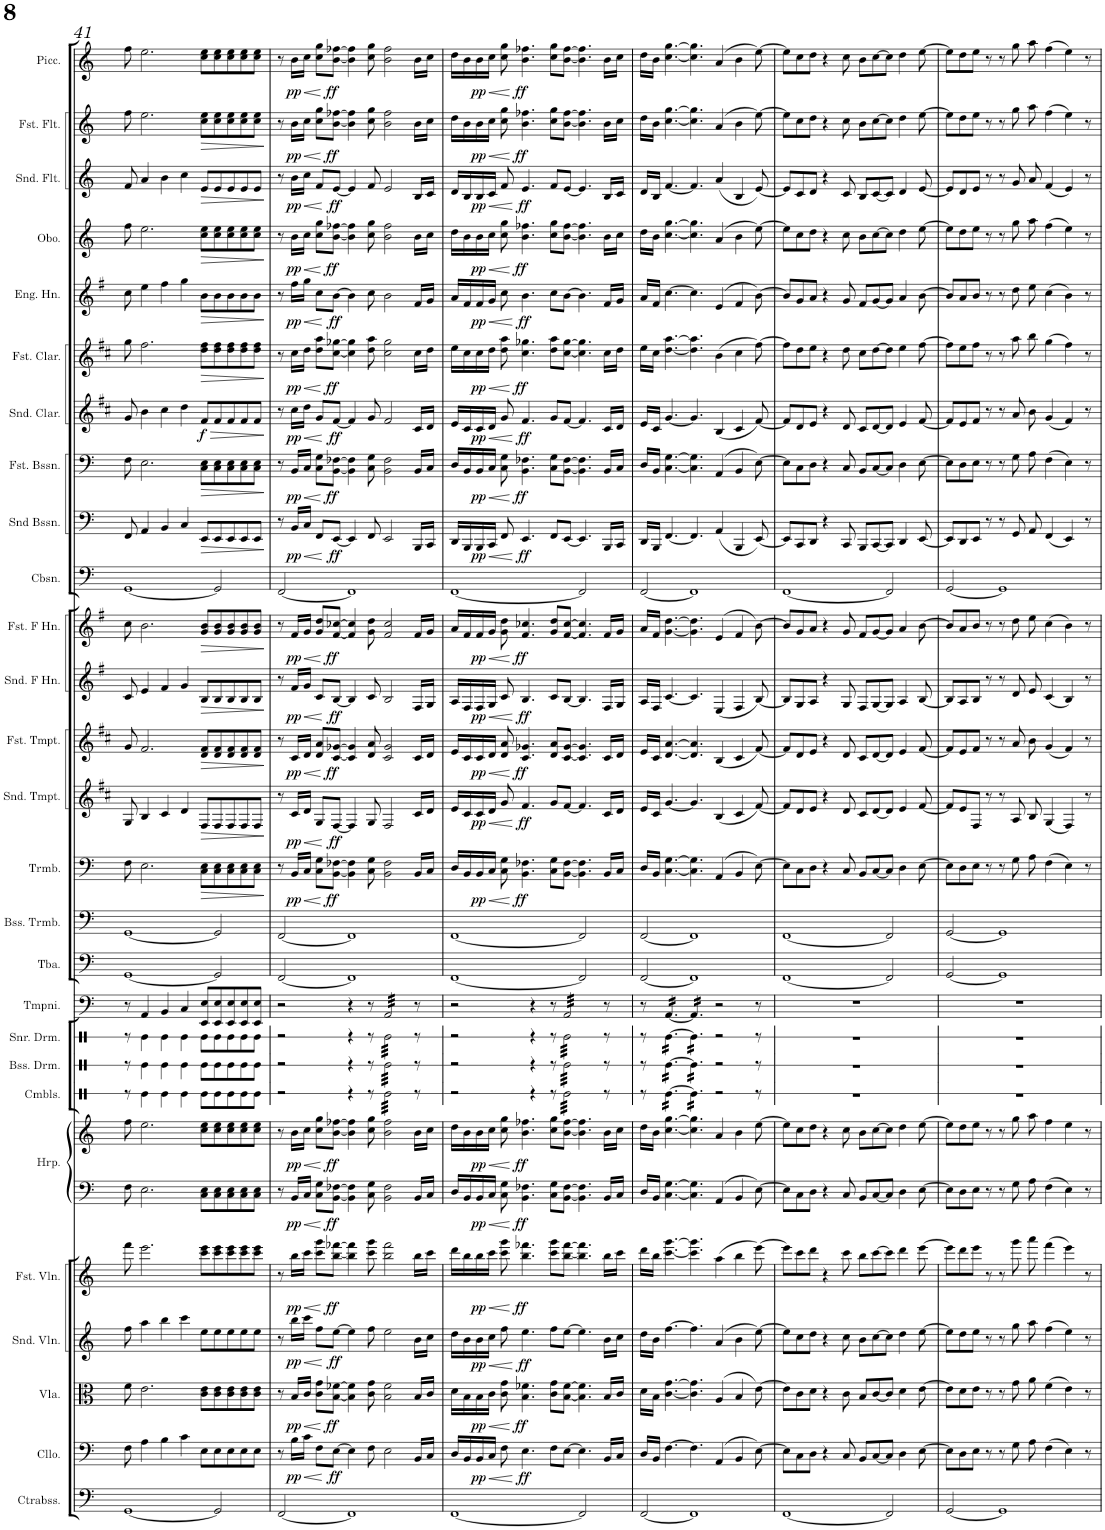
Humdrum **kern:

**kern	**kern	**dynam	**kern	**dynam	**kern	**dynam	**kern	**dynam	**kern	**kern	**dynam	**kern	**kern	**kern	**kern	**kern	**kern	**kern	**dynam	**kern	**dynam	**kern	**dynam	**kern	**dynam	**kern	**dynam	**kern	**kern	**dynam	**kern	**dynam	**kern	**dynam	**kern	**dynam	**kern	**dynam	**kern	**dynam	**kern	**dynam	**kern	**dynam	**kern	**dynam
*part27	*part26	*part26	*part25	*part25	*part24	*part24	*part23	*part23	*part22	*part22	*part22	*part21	*part20	*part19	*part18	*part17	*part16	*part15	*part15	*part14	*part14	*part13	*part13	*part12	*part12	*part11	*part11	*part10	*part9	*part9	*part8	*part8	*part7	*part7	*part6	*part6	*part5	*part5	*part4	*part4	*part3	*part3	*part2	*part2	*part1	*part1
*staff28	*staff27	*staff27	*staff26	*staff26	*staff25	*staff25	*staff24	*staff24	*staff23	*staff22	*staff22/23	*staff21	*staff20	*staff19	*staff18	*staff17	*staff16	*staff15	*staff15	*staff14	*staff14	*staff13	*staff13	*staff12	*staff12	*staff11	*staff11	*staff10	*staff9	*staff9	*staff8	*staff8	*staff7	*staff7	*staff6	*staff6	*staff5	*staff5	*staff4	*staff4	*staff3	*staff3	*staff2	*staff2	*staff1	*staff1
*I"Contrabasses(s) (C)	*I"Cello(s) (C)	*	*I"Violas(s) (C)	*	*I"Second Violin(s) (C)	*	*I"First Violin(s) (C)	*	*I"Harp(s)	*	*	*I"Crash Cymbals/Suspended Cymbol	*I"Bass Drum	*I"Snare Drum	*I"Timpani	*I"Tuba(s) (C)	*I"Bass Trombone(s) (C)	*I"Trombone(s) (C)	*	*I"Second Trumpet(s) (Bb)	*	*I"First Trumpet(s) (Bb)	*	*I"Second French Horn(s) (F)	*	*I"First French Horn(s) (F)	*	*I"Contrabassoon(s) (C)	*I"Second Bassoon(s) (C)	*	*I"First Bassoon(s) (C)	*	*I"Second Clarinet(s) (Bb)	*	*I"First Clarinet(s) (Bb)	*	*I"English Horn(s) (C)	*	*I"Oboe(s) (C)	*	*I"Second Flute(s) (C)	*	*I"First Flute(s) (C)	*	*I"Piccolo(s) (C)	*
*I'Ctrabss.	*I'Cllo.	*	*I'Vla.	*	*I'Snd. Vln.	*	*I'Fst. Vln.	*	*I'Hrp.	*	*	*I'Cmbls.	*I'Bss. Drm.	*I'Snr. Drm.	*I'Tmpni.	*I'Tba.	*I'Bss. Trmb.	*I'Trmb.	*	*I'Snd. Tmpt.	*	*I'Fst. Tmpt.	*	*I'Snd. F Hn.	*	*I'Fst. F Hn.	*	*I'Cbsn.	*I'Snd Bssn.	*	*I'Fst. Bssn.	*	*I'Snd. Clar.	*	*I'Fst. Clar.	*	*I'Eng. Hn.	*	*I'Obo.	*	*I'Snd. Flt.	*	*I'Fst. Flt.	*	*I'Picc.	*
!!LO:PB:g=z
*clefF4	*clefF4	*	*clefC3	*	*clefG2	*	*clefG2	*	*clefF4	*clefG2	*	*clefX	*clefX	*clefX	*clefF4	*clefF4	*clefF4	*clefF4	*	*clefG2	*	*clefG2	*	*clefG2	*	*clefG2	*	*clefF4	*clefF4	*	*clefF4	*	*clefG2	*	*clefG2	*	*clefG2	*	*clefG2	*	*clefG2	*	*clefG2	*	*clefG2	*
*Trd7c12	*	*	*	*	*	*	*	*	*	*	*	*	*	*	*	*	*	*	*	*Trd1c2	*	*Trd1c2	*	*Trd4c7	*	*Trd4c7	*	*Trd7c12	*	*	*	*	*Trd1c2	*	*Trd1c2	*	*Trd4c7	*	*	*	*	*	*	*	*Trd-7c-12	*
*k[]	*k[]	*	*k[]	*	*k[]	*	*k[]	*	*k[]	*k[]	*	*k[]	*k[]	*k[]	*k[]	*k[]	*k[]	*k[]	*	*k[f#c#]	*	*k[f#c#]	*	*k[f#]	*	*k[f#]	*	*k[]	*k[]	*	*k[]	*	*k[f#c#]	*	*k[f#c#]	*	*k[f#]	*	*k[]	*	*k[]	*	*k[]	*	*k[]	*
*M6/4	*M6/4	*	*M6/4	*	*M6/4	*	*M6/4	*	*M6/4	*M6/4	*	*M6/4	*M6/4	*M6/4	*M6/4	*M6/4	*M6/4	*M6/4	*	*M6/4	*	*M6/4	*	*M6/4	*	*M6/4	*	*M6/4	*M6/4	*	*M6/4	*	*M6/4	*	*M6/4	*	*M6/4	*	*M6/4	*	*M6/4	*	*M6/4	*	*M6/4	*
=41	=41	=41	=41	=41	=41	=41	=41	=41	=41	=41	=41	=41	=41	=41	=41	=41	=41	=41	=41	=41	=41	=41	=41	=41	=41	=41	=41	=41	=41	=41	=41	=41	=41	=41	=41	=41	=41	=41	=41	=41	=41	=41	=41	=41	=41	=41
[1GG	8F\	.	8f\	.	8ff\	.	8fff\	.	8F\	8ff\	.	8r	8r	8r	8r	[1GG	[1GG	8F\	.	8G/	.	8g/	.	8c/	.	8cc\	.	[1GG	8FF/	.	8F\	.	8g/	.	8gg\	.	8cc\	.	8ff\	.	8f/	.	8ff\	.	8ff\	.
.	4A\	.	2.e\	.	4aa\	.	2.eee\	.	2.E\	2.ee\	.	4Re\	4Re\	4Re\	4AA/	.	.	2.E\	.	4B/	.	2.f#/	.	4e/	.	2.b\	.	.	4AA/	.	2.E\	.	4b\	.	2.ff#\	.	4ee\	.	2.ee\	.	4a/	.	2.ee\	.	2.ee\	.
.	4B\	.	.	.	4bb\	.	.	.	.	.	.	4Re\	4Re\	4Re\	4BB/	.	.	.	.	4c#/	.	.	.	4f#/	.	.	.	.	4BB/	.	.	.	4cc#\	.	.	.	4ff#\	.	.	.	4b\	.	.	.	.	.
.	4c\	.	.	.	4ccc\	.	.	.	.	.	.	4Re\	4Re\	4Re\	4C/	.	.	.	.	4d/	.	.	.	4g/	.	.	.	.	4C/	.	.	.	4dd\	.	.	.	4gg\	.	.	.	4cc\	.	.	.	.	.
!	!	!	!	!	!	!	!	!	!	!	!	!	!	!	!	!	!	!	!LO:HP:b	!	!LO:HP:b	!	!LO:HP:b	!	!LO:HP:b	!	!LO:HP:b	!	!	!LO:HP:b	!	!LO:HP:b	!	!LO:HP:b	!	!LO:HP:b	!	!LO:HP:b	!	!LO:HP:b	!	!LO:HP:b	!	!LO:HP:b	!	!
!	!	!	!	!	!	!	!	!	!	!	!	!	!	!	!	!	!	!	!	!	!	!	!	!	!	!	!	!	!	!	!	!	!	!LO:DY:n=1:b	!	!	!	!	!	!	!	!	!	!	!	!
.	8E\L	.	8c\ 8e\L	.	8ee\L	.	8ccc\ 8eee\L	.	8C\ 8E\L	8cc\ 8ee\L	.	8Re\L	8Re\L	8Re\L	8EE/ 8E/L	.	.	8C\ 8E\L	>	8F#/L	>	8d/ 8f#/L	>	8B/L	>	8g/ 8b/L	>	.	8EE/L	>	8C\ 8E\L	>	8f#/L	> f	8dd\ 8ff#\L	>	8b\L	>	8cc\ 8ee\L	>	8e/L	>	8cc\ 8ee\L	>	8cc\ 8ee\L	.
2GG/]	8E\	.	8c\ 8e\	.	8ee\	.	8ccc\ 8eee\	.	8C\ 8E\	8cc\ 8ee\	.	8Re\	8Re\	8Re\	8EE/ 8E/	2GG/]	2GG/]	8C\ 8E\	.	8F#/	.	8d/ 8f#/	.	8B/	.	8g/ 8b/	.	2GG/]	8EE/	.	8C\ 8E\	.	8f#/	.	8dd\ 8ff#\	.	8b\	.	8cc\ 8ee\	.	8e/	.	8cc\ 8ee\	.	8cc\ 8ee\	.
.	8E\	.	8c\ 8e\	.	8ee\	.	8ccc\ 8eee\	.	8C\ 8E\	8cc\ 8ee\	.	8Re\	8Re\	8Re\	8EE/ 8E/	.	.	8C\ 8E\	.	8F#/	.	8d/ 8f#/	.	8B/	.	8g/ 8b/	.	.	8EE/	.	8C\ 8E\	.	8f#/	.	8dd\ 8ff#\	.	8b\	.	8cc\ 8ee\	.	8e/	.	8cc\ 8ee\	.	8cc\ 8ee\	.
.	8E\	.	8c\ 8e\	.	8ee\	.	8ccc\ 8eee\	.	8C\ 8E\	8cc\ 8ee\	.	8Re\	8Re\	8Re\	8EE/ 8E/	.	.	8C\ 8E\	.	8F#/	.	8d/ 8f#/	.	8B/	.	8g/ 8b/	.	.	8EE/	.	8C\ 8E\	.	8f#/	.	8dd\ 8ff#\	.	8b\	.	8cc\ 8ee\	.	8e/	.	8cc\ 8ee\	.	8cc\ 8ee\	.
.	8E\J	.	8c\ 8e\J	.	8ee\J	.	8ccc\ 8eee\J	.	8C\ 8E\J	8cc\ 8ee\J	.	8Re\J	8Re\J	8Re\J	8EE/ 8E/J	.	.	8C\ 8E\J	.	8F#/J	.	8d/ 8f#/J	.	8B/J	.	8g/ 8b/J	.	.	8EE/J	.	8C\ 8E\J	.	8f#/J	.	8dd\ 8ff#\J	.	8b\J	.	8cc\ 8ee\J	.	8e/J	.	8cc\ 8ee\J	.	8cc\ 8ee\J	.
.	.	.	.	.	.	.	.	.	.	.	.	.	.	.	.	.	.	.	]	.	]	.	]	.	]	.	]	.	.	]	.	]	.	]	.	]	.	]	.	]	.	]	.	]	.	.
=42	=42	=42	=42	=42	=42	=42	=42	=42	=42	=42	=42	=42	=42	=42	=42	=42	=42	=42	=42	=42	=42	=42	=42	=42	=42	=42	=42	=42	=42	=42	=42	=42	=42	=42	=42	=42	=42	=42	=42	=42	=42	=42	=42	=42	=42	=42
[2FF/	8r	.	8r	.	8r	.	8r	.	8r	8r	.	2r	2r	2r	2r	[2FF/	[2FF/	8r	.	8r	.	8r	.	8r	.	8r	.	[2FF/	8r	.	8r	.	8r	.	8r	.	8r	.	8r	.	8r	.	8r	.	8r	.
!	!	!LO:HP:b	!	!LO:HP:b	!	!LO:HP:b	!	!LO:HP:b	!	!	!LO:HP:b	!	!	!	!	!	!	!	!LO:HP:b	!	!LO:HP:b	!	!LO:HP:b	!	!LO:HP:b	!	!LO:HP:b	!	!	!LO:HP:b	!	!LO:HP:b	!	!LO:HP:b	!	!LO:HP:b	!	!LO:HP:b	!	!LO:HP:b	!	!LO:HP:b	!	!LO:HP:b	!	!LO:HP:b
!	!	!LO:DY:n=1:b	!	!LO:DY:n=1:b	!	!LO:DY:n=1:b	!	!LO:DY:n=1:b	!	!	!LO:DY:n=1:b=2	!	!	!	!	!	!	!	!	!	!	!	!	!	!	!	!	!	!	!	!	!	!	!	!	!	!	!	!	!	!	!	!	!	!	!
!	!	!	!	!	!	!	!	!	!	!	!LO:DY:n=2:b	!	!	!	!	!	!	!	!LO:DY:n=1:b	!	!LO:DY:n=1:b	!	!LO:DY:n=1:b	!	!LO:DY:n=1:b	!	!LO:DY:n=1:b	!	!	!LO:DY:n=1:b	!	!LO:DY:n=1:b	!	!LO:DY:n=1:b	!	!LO:DY:n=1:b	!	!LO:DY:n=1:b	!	!LO:DY:n=1:b	!	!LO:DY:n=1:b	!	!LO:DY:n=1:b	!	!LO:DY:n=1:b
.	16B\LL	< pp	16B/LL	< pp	16bb\LL	< pp	16bb\LL	< pp	16BB/LL	16b\LL	< pp pp	.	.	.	.	.	.	16BB/LL	< pp	16c#/LL	< pp	16c#/LL	< pp	16f#/LL	< pp	16f#/LL	< pp	.	16BB/LL	< pp	16BB/LL	< pp	16cc#\LL	< pp	16cc#\LL	< pp	16ff#\LL	< pp	16b\LL	< pp	16b\LL	< pp	16b\LL	< pp	16b\LL	< pp
.	16c\JJ	.	16c/JJ	.	16ccc\JJ	.	16ccc\JJ	.	16C/JJ	16cc\JJ	.	.	.	.	.	.	.	16C/JJ	.	16d/JJ	.	16d/JJ	.	16g/JJ	.	16g/JJ	.	.	16C/JJ	.	16C/JJ	.	16dd\JJ	.	16dd\JJ	.	16gg\JJ	.	16cc\JJ	.	16cc\JJ	.	16cc\JJ	.	16cc\JJ	.
.	8F\L	.	8c\ 8g\L	.	8ff\L	.	8ccc\ 8ggg\L	.	8C\ 8G\L	8cc\ 8gg\L	.	.	.	.	.	.	.	8C\ 8G\L	.	8G/L	.	8d/ 8a/L	.	8c/L	.	8g/ 8dd/L	.	.	8FF/L	.	8C\ 8G\L	.	8g/L	.	8dd\ 8aa\L	.	8cc\L	.	8cc\ 8gg\L	.	8f/L	.	8cc\ 8gg\L	.	8cc\ 8gg\L	.
!	!	!LO:DY:n=2:b	!	!LO:DY:n=2:b	!	!LO:DY:n=2:b	!	!LO:DY:n=2:b	!	!	!LO:DY:n=3:b=2	!	!	!	!	!	!	!	!	!	!	!	!	!	!	!	!	!	!	!	!	!	!	!	!	!	!	!	!	!	!	!	!	!	!	!
!	!	!	!	!	!	!	!	!	!	!	!LO:DY:n=4:b	!	!	!	!	!	!	!	!LO:DY:n=2:b	!	!LO:DY:n=2:b	!	!LO:DY:n=2:b	!	!LO:DY:n=2:b	!	!LO:DY:n=2:b	!	!	!LO:DY:n=2:b	!	!LO:DY:n=2:b	!	!LO:DY:n=2:b	!	!LO:DY:n=2:b	!	!LO:DY:n=2:b	!	!LO:DY:n=2:b	!	!LO:DY:n=2:b	!	!LO:DY:n=2:b	!	!LO:DY:n=2:b
.	[8E\J	[ ff	[8B\ [8f-X\J	[ ff	[8ee\J	[ ff	[8bb\ [8fff-X\J	[ ff	[8BB\ [8F-X\J	[8b\ [8ff-X\J	[ ff ff	.	.	.	.	.	.	[8BB\ [8F-X\J	[ ff	[8F#/J	[ ff	[8c#/ [8g-X/J	[ ff	[8B/J	[ ff	[8f#/ [8cc-X/J	[ ff	.	[8EE/J	[ ff	[8BB\ [8F-X\J	[ ff	[8f#/J	[ ff	[8cc#\ [8gg-X\J	[ ff	[8b\J	[ ff	[8b\ [8ff-X\J	[ ff	[8e/J	[ ff	[8b\ [8ff-X\J	[ ff	[8b\ [8ff-X\J	[ ff
1FF]	4E\]	.	4B\] 4f-\]	.	4ee\]	.	4bb\] 4fff-\]	.	4BB\] 4F-\]	4b\] 4ff-\]	.	4r	4r	4r	4r	1FF]	1FF]	4BB\] 4F-\]	.	4F#/]	.	4c#/] 4g-/]	.	4B/]	.	4f#/] 4cc-/]	.	1FF]	4EE/]	.	4BB\] 4F-\]	.	4f#/]	.	4cc#\] 4gg-\]	.	4b\]	.	4b\] 4ff-\]	.	4e/]	.	4b\] 4ff-\]	.	4b\] 4ff-\]	.
.	8F\	.	8c\ 8g\	.	8ff\	.	8ccc\ 8ggg\	.	8C\ 8G\	8cc\ 8gg\	.	8r	8r	8r	8r	.	.	8C\ 8G\	.	8G/	.	8d/ 8a/	.	8c/	.	8g\ 8dd\	.	.	8FF/	.	8C\ 8G\	.	8g/	.	8dd\ 8aa\	.	8cc\	.	8cc\ 8gg\	.	8f/	.	8cc\ 8gg\	.	8cc\ 8gg\	.
*	*	*	*	*	*	*	*	*	*	*	*	*tremolo	*	*	*	*	*	*	*	*	*	*	*	*	*	*	*	*	*	*	*	*	*	*	*	*	*	*	*	*	*	*	*	*	*	*
*	*	*	*	*	*	*	*	*	*	*	*	*	*tremolo	*	*	*	*	*	*	*	*	*	*	*	*	*	*	*	*	*	*	*	*	*	*	*	*	*	*	*	*	*	*	*	*	*
*	*	*	*	*	*	*	*	*	*	*	*	*	*	*tremolo	*	*	*	*	*	*	*	*	*	*	*	*	*	*	*	*	*	*	*	*	*	*	*	*	*	*	*	*	*	*	*	*
*	*	*	*	*	*	*	*	*	*	*	*	*	*	*	*tremolo	*	*	*	*	*	*	*	*	*	*	*	*	*	*	*	*	*	*	*	*	*	*	*	*	*	*	*	*	*	*	*
.	2E\	.	2B\ 2f-\	.	2ee\	.	2bb\ 2fff-\	.	2BB\ 2F-\	2b\ 2ff-\	.	32Re\LLL	32Re\LLL	32Re\LLL	32AA/LLL	.	.	2BB\ 2F-\	.	2F#/	.	2c#/ 2g-/	.	2B/	.	2f#/ 2cc-/	.	.	2EE/	.	2BB\ 2F-\	.	2f#/	.	2cc#\ 2gg-\	.	2b\	.	2b\ 2ff-\	.	2e/	.	2b\ 2ff-\	.	2b\ 2ff-\	.
.	.	.	.	.	.	.	.	.	.	.	.	32Re\	32Re\	32Re\	32AA/	.	.	.	.	.	.	.	.	.	.	.	.	.	.	.	.	.	.	.	.	.	.	.	.	.	.	.	.	.	.	.
.	.	.	.	.	.	.	.	.	.	.	.	32Re\	32Re\	32Re\	32AA/	.	.	.	.	.	.	.	.	.	.	.	.	.	.	.	.	.	.	.	.	.	.	.	.	.	.	.	.	.	.	.
.	.	.	.	.	.	.	.	.	.	.	.	32Re\	32Re\	32Re\	32AA/	.	.	.	.	.	.	.	.	.	.	.	.	.	.	.	.	.	.	.	.	.	.	.	.	.	.	.	.	.	.	.
.	.	.	.	.	.	.	.	.	.	.	.	32Re\	32Re\	32Re\	32AA/	.	.	.	.	.	.	.	.	.	.	.	.	.	.	.	.	.	.	.	.	.	.	.	.	.	.	.	.	.	.	.
.	.	.	.	.	.	.	.	.	.	.	.	32Re\	32Re\	32Re\	32AA/	.	.	.	.	.	.	.	.	.	.	.	.	.	.	.	.	.	.	.	.	.	.	.	.	.	.	.	.	.	.	.
.	.	.	.	.	.	.	.	.	.	.	.	32Re\	32Re\	32Re\	32AA/	.	.	.	.	.	.	.	.	.	.	.	.	.	.	.	.	.	.	.	.	.	.	.	.	.	.	.	.	.	.	.
.	.	.	.	.	.	.	.	.	.	.	.	32Re\	32Re\	32Re\	32AA/	.	.	.	.	.	.	.	.	.	.	.	.	.	.	.	.	.	.	.	.	.	.	.	.	.	.	.	.	.	.	.
.	.	.	.	.	.	.	.	.	.	.	.	32Re\	32Re\	32Re\	32AA/	.	.	.	.	.	.	.	.	.	.	.	.	.	.	.	.	.	.	.	.	.	.	.	.	.	.	.	.	.	.	.
.	.	.	.	.	.	.	.	.	.	.	.	32Re\	32Re\	32Re\	32AA/	.	.	.	.	.	.	.	.	.	.	.	.	.	.	.	.	.	.	.	.	.	.	.	.	.	.	.	.	.	.	.
.	.	.	.	.	.	.	.	.	.	.	.	32Re\	32Re\	32Re\	32AA/	.	.	.	.	.	.	.	.	.	.	.	.	.	.	.	.	.	.	.	.	.	.	.	.	.	.	.	.	.	.	.
.	.	.	.	.	.	.	.	.	.	.	.	32Re\	32Re\	32Re\	32AA/	.	.	.	.	.	.	.	.	.	.	.	.	.	.	.	.	.	.	.	.	.	.	.	.	.	.	.	.	.	.	.
.	.	.	.	.	.	.	.	.	.	.	.	32Re\	32Re\	32Re\	32AA/	.	.	.	.	.	.	.	.	.	.	.	.	.	.	.	.	.	.	.	.	.	.	.	.	.	.	.	.	.	.	.
.	.	.	.	.	.	.	.	.	.	.	.	32Re\	32Re\	32Re\	32AA/	.	.	.	.	.	.	.	.	.	.	.	.	.	.	.	.	.	.	.	.	.	.	.	.	.	.	.	.	.	.	.
.	.	.	.	.	.	.	.	.	.	.	.	32Re\	32Re\	32Re\	32AA/	.	.	.	.	.	.	.	.	.	.	.	.	.	.	.	.	.	.	.	.	.	.	.	.	.	.	.	.	.	.	.
.	.	.	.	.	.	.	.	.	.	.	.	32Re\JJJ	32Re\JJJ	32Re\JJJ	32AA/JJJ	.	.	.	.	.	.	.	.	.	.	.	.	.	.	.	.	.	.	.	.	.	.	.	.	.	.	.	.	.	.	.
.	16BB/LL	.	16B/LL	.	16b\LL	.	16bb\LL	.	16BB/LL	16b\LL	.	8r	8r	8r	8r	.	.	16BB/LL	.	16c#/LL	.	16c#/LL	.	16F#/LL	.	16f#/LL	.	.	16BBB/LL	.	16BB/LL	.	16c#/LL	.	16cc#\LL	.	16f#/LL	.	16b\LL	.	16B/LL	.	16b\LL	.	16b\LL	.
.	16C/JJ	.	16c/JJ	.	16cc\JJ	.	16ccc\JJ	.	16C/JJ	16cc\JJ	.	.	.	.	.	.	.	16C/JJ	.	16d/JJ	.	16d/JJ	.	16G/JJ	.	16g/JJ	.	.	16CC/JJ	.	16C/JJ	.	16d/JJ	.	16dd\JJ	.	16g/JJ	.	16cc\JJ	.	16c/JJ	.	16cc\JJ	.	16cc\JJ	.
=43	=43	=43	=43	=43	=43	=43	=43	=43	=43	=43	=43	=43	=43	=43	=43	=43	=43	=43	=43	=43	=43	=43	=43	=43	=43	=43	=43	=43	=43	=43	=43	=43	=43	=43	=43	=43	=43	=43	=43	=43	=43	=43	=43	=43	=43	=43
[1FF	16D/LL	.	16d\LL	.	16dd\LL	.	16ddd\LL	.	16D/LL	16dd\LL	.	2r	2r	2r	2r	[1FF	[1FF	16D/LL	.	16e/LL	.	16e/LL	.	16A/LL	.	16a/LL	.	[1FF	16DD/LL	.	16D/LL	.	16e/LL	.	16ee\LL	.	16a/LL	.	16dd\LL	.	16d/LL	.	16dd\LL	.	16dd\LL	.
.	16BB/	.	16B\	.	16b\	.	16bb\	.	16BB/	16b\	.	.	.	.	.	.	.	16BB/	.	16c#/	.	16c#/	.	16F#/	.	16f#/	.	.	16BBB/	.	16BB/	.	16c#/	.	16cc#\	.	16f#/	.	16b\	.	16B/	.	16b\	.	16b\	.
!	!	!LO:HP:b	!	!LO:HP:b	!	!LO:HP:b	!	!LO:HP:b	!	!	!LO:HP:b	!	!	!	!	!	!	!	!LO:HP:b	!	!LO:HP:b	!	!LO:HP:b	!	!LO:HP:b	!	!LO:HP:b	!	!	!LO:HP:b	!	!LO:HP:b	!	!LO:HP:b	!	!LO:HP:b	!	!LO:HP:b	!	!LO:HP:b	!	!LO:HP:b	!	!LO:HP:b	!	!LO:HP:b
!	!	!LO:DY:n=1:b	!	!LO:DY:n=1:b	!	!LO:DY:n=1:b	!	!LO:DY:n=1:b	!	!	!LO:DY:n=1:b=2	!	!	!	!	!	!	!	!	!	!	!	!	!	!	!	!	!	!	!	!	!	!	!	!	!	!	!	!	!	!	!	!	!	!	!
!	!	!	!	!	!	!	!	!	!	!	!LO:DY:n=2:b	!	!	!	!	!	!	!	!LO:DY:n=1:b	!	!LO:DY:n=1:b	!	!LO:DY:n=1:b	!	!LO:DY:n=1:b	!	!LO:DY:n=1:b	!	!	!LO:DY:n=1:b	!	!LO:DY:n=1:b	!	!LO:DY:n=1:b	!	!LO:DY:n=1:b	!	!LO:DY:n=1:b	!	!LO:DY:n=1:b	!	!LO:DY:n=1:b	!	!LO:DY:n=1:b	!	!LO:DY:n=1:b
.	16BB/	< pp	16B\	< pp	16b\	< pp	16bb\	< pp	16BB/	16b\	< pp pp	.	.	.	.	.	.	16BB/	< pp	16c#/	< pp	16c#/	< pp	16F#/	< pp	16f#/	< pp	.	16BBB/	< pp	16BB/	< pp	16c#/	< pp	16cc#\	< pp	16f#/	< pp	16b\	< pp	16B/	< pp	16b\	< pp	16b\	< pp
.	16C/JJ	.	16c\JJ	.	16cc\JJ	.	16ccc\JJ	.	16C/JJ	16cc\JJ	.	.	.	.	.	.	.	16C/JJ	.	16d/JJ	.	16d/JJ	.	16G/JJ	.	16g/JJ	.	.	16CC/JJ	.	16C/JJ	.	16d/JJ	.	16dd\JJ	.	16g/JJ	.	16cc\JJ	.	16c/JJ	.	16cc\JJ	.	16cc\JJ	.
.	8F\	.	8c\ 8g\	.	8ff\	.	8ccc\ 8ggg\	.	8C\ 8G\	8cc\ 8gg\	.	.	.	.	.	.	.	8C\ 8G\	.	8g/	.	8d/ 8a/	.	8c/	.	8g\ 8dd\	.	.	8FF/	.	8C\ 8G\	.	8g/	.	8dd\ 8aa\	.	8cc\	.	8cc\ 8gg\	.	8f/	.	8cc\ 8gg\	.	8cc\ 8gg\	.
!	!	!LO:DY:n=2:b	!	!LO:DY:n=2:b	!	!LO:DY:n=2:b	!	!LO:DY:n=2:b	!	!	!LO:DY:n=3:b=2	!	!	!	!	!	!	!	!	!	!	!	!	!	!	!	!	!	!	!	!	!	!	!	!	!	!	!	!	!	!	!	!	!	!	!
!	!	!	!	!	!	!	!	!	!	!	!LO:DY:n=4:b	!	!	!	!	!	!	!	!LO:DY:n=2:b	!	!LO:DY:n=2:b	!	!LO:DY:n=2:b	!	!LO:DY:n=2:b	!	!LO:DY:n=2:b	!	!	!LO:DY:n=2:b	!	!LO:DY:n=2:b	!	!LO:DY:n=2:b	!	!LO:DY:n=2:b	!	!LO:DY:n=2:b	!	!LO:DY:n=2:b	!	!LO:DY:n=2:b	!	!LO:DY:n=2:b	!	!LO:DY:n=2:b
.	4.E\	[ ff	4.B\ 4.f-X\	[ ff	4.ee\	[ ff	4.bb\ 4.fff-X\	[ ff	4.BB\ 4.F-X\	4.b\ 4.ff-X\	[ ff ff	.	.	.	.	.	.	4.BB\ 4.F-X\	[ ff	4.f#/	[ ff	4.c#/ 4.g-X/	[ ff	4.B/	[ ff	4.f#/ 4.cc-X/	[ ff	.	4.EE/	[ ff	4.BB\ 4.F-X\	[ ff	4.f#/	[ ff	4.cc#\ 4.gg-X\	[ ff	4.b\	[ ff	4.b\ 4.ff-X\	[ ff	4.e/	[ ff	4.b\ 4.ff-X\	[ ff	4.b\ 4.ff-X\	[ ff
.	.	.	.	.	.	.	.	.	.	.	.	4r	4r	4r	4r	.	.	.	.	.	.	.	.	.	.	.	.	.	.	.	.	.	.	.	.	.	.	.	.	.	.	.	.	.	.	.
.	8F\L	.	8c\ 8g\L	.	8ff\L	.	8ccc\ 8ggg\L	.	8C\ 8G\L	8cc\ 8gg\L	.	8r	8r	8r	8r	.	.	8C\ 8G\L	.	8g/L	.	8d/ 8a/L	.	8c/L	.	8g/ 8dd/L	.	.	8FF/L	.	8C\ 8G\L	.	8g/L	.	8dd\ 8aa\L	.	8cc\L	.	8cc\ 8gg\L	.	8f/L	.	8cc\ 8gg\L	.	8cc\ 8gg\L	.
.	[8E\J	.	[8B\ [8f-\J	.	[8ee\J	.	[8bb\ [8fff-\J	.	[8BB\ [8F-\J	[8b\ [8ff-\J	.	32Re\LLL	32Re\LLL	32Re\LLL	32AA/LLL	.	.	[8BB\ [8F-\J	.	[8f#/J	.	[8c#/ [8g-/J	.	[8B/J	.	[8f#/ [8cc-/J	.	.	[8EE/J	.	[8BB\ [8F-\J	.	[8f#/J	.	[8cc#\ [8gg-\J	.	[8b\J	.	[8b\ [8ff-\J	.	[8e/J	.	[8b\ [8ff-\J	.	[8b\ [8ff-\J	.
.	.	.	.	.	.	.	.	.	.	.	.	32Re\	32Re\	32Re\	32AA/	.	.	.	.	.	.	.	.	.	.	.	.	.	.	.	.	.	.	.	.	.	.	.	.	.	.	.	.	.	.	.
.	.	.	.	.	.	.	.	.	.	.	.	32Re\	32Re\	32Re\	32AA/	.	.	.	.	.	.	.	.	.	.	.	.	.	.	.	.	.	.	.	.	.	.	.	.	.	.	.	.	.	.	.
.	.	.	.	.	.	.	.	.	.	.	.	32Re\	32Re\	32Re\	32AA/	.	.	.	.	.	.	.	.	.	.	.	.	.	.	.	.	.	.	.	.	.	.	.	.	.	.	.	.	.	.	.
2FF/]	4.E\]	.	4.B\] 4.f-\]	.	4.ee\]	.	4.bb\] 4.fff-\]	.	4.BB\] 4.F-\]	4.b\] 4.ff-\]	.	32Re\	32Re\	32Re\	32AA/	2FF/]	2FF/]	4.BB\] 4.F-\]	.	4.f#/]	.	4.c#/] 4.g-/]	.	4.B/]	.	4.f#/] 4.cc-/]	.	2FF/]	4.EE/]	.	4.BB\] 4.F-\]	.	4.f#/]	.	4.cc#\] 4.gg-\]	.	4.b\]	.	4.b\] 4.ff-\]	.	4.e/]	.	4.b\] 4.ff-\]	.	4.b\] 4.ff-\]	.
.	.	.	.	.	.	.	.	.	.	.	.	32Re\	32Re\	32Re\	32AA/	.	.	.	.	.	.	.	.	.	.	.	.	.	.	.	.	.	.	.	.	.	.	.	.	.	.	.	.	.	.	.
.	.	.	.	.	.	.	.	.	.	.	.	32Re\	32Re\	32Re\	32AA/	.	.	.	.	.	.	.	.	.	.	.	.	.	.	.	.	.	.	.	.	.	.	.	.	.	.	.	.	.	.	.
.	.	.	.	.	.	.	.	.	.	.	.	32Re\	32Re\	32Re\	32AA/	.	.	.	.	.	.	.	.	.	.	.	.	.	.	.	.	.	.	.	.	.	.	.	.	.	.	.	.	.	.	.
.	.	.	.	.	.	.	.	.	.	.	.	32Re\	32Re\	32Re\	32AA/	.	.	.	.	.	.	.	.	.	.	.	.	.	.	.	.	.	.	.	.	.	.	.	.	.	.	.	.	.	.	.
.	.	.	.	.	.	.	.	.	.	.	.	32Re\	32Re\	32Re\	32AA/	.	.	.	.	.	.	.	.	.	.	.	.	.	.	.	.	.	.	.	.	.	.	.	.	.	.	.	.	.	.	.
.	.	.	.	.	.	.	.	.	.	.	.	32Re\	32Re\	32Re\	32AA/	.	.	.	.	.	.	.	.	.	.	.	.	.	.	.	.	.	.	.	.	.	.	.	.	.	.	.	.	.	.	.
.	.	.	.	.	.	.	.	.	.	.	.	32Re\	32Re\	32Re\	32AA/	.	.	.	.	.	.	.	.	.	.	.	.	.	.	.	.	.	.	.	.	.	.	.	.	.	.	.	.	.	.	.
.	.	.	.	.	.	.	.	.	.	.	.	32Re\	32Re\	32Re\	32AA/	.	.	.	.	.	.	.	.	.	.	.	.	.	.	.	.	.	.	.	.	.	.	.	.	.	.	.	.	.	.	.
.	.	.	.	.	.	.	.	.	.	.	.	32Re\	32Re\	32Re\	32AA/	.	.	.	.	.	.	.	.	.	.	.	.	.	.	.	.	.	.	.	.	.	.	.	.	.	.	.	.	.	.	.
.	.	.	.	.	.	.	.	.	.	.	.	32Re\	32Re\	32Re\	32AA/	.	.	.	.	.	.	.	.	.	.	.	.	.	.	.	.	.	.	.	.	.	.	.	.	.	.	.	.	.	.	.
.	.	.	.	.	.	.	.	.	.	.	.	32Re\JJJ	32Re\JJJ	32Re\JJJ	32AA/JJJ	.	.	.	.	.	.	.	.	.	.	.	.	.	.	.	.	.	.	.	.	.	.	.	.	.	.	.	.	.	.	.
.	16BB/LL	.	16B/LL	.	16b\LL	.	16bb\LL	.	16BB/LL	16b\LL	.	8r	8r	8r	8r	.	.	16BB/LL	.	16c#/LL	.	16c#/LL	.	16F#/LL	.	16f#/LL	.	.	16BBB/LL	.	16BB/LL	.	16c#/LL	.	16cc#\LL	.	16f#/LL	.	16b\LL	.	16B/LL	.	16b\LL	.	16b\LL	.
.	16C/JJ	.	16c/JJ	.	16cc\JJ	.	16ccc\JJ	.	16C/JJ	16cc\JJ	.	.	.	.	.	.	.	16C/JJ	.	16d/JJ	.	16d/JJ	.	16G/JJ	.	16g/JJ	.	.	16CC/JJ	.	16C/JJ	.	16d/JJ	.	16dd\JJ	.	16g/JJ	.	16cc\JJ	.	16c/JJ	.	16cc\JJ	.	16cc\JJ	.
=44	=44	=44	=44	=44	=44	=44	=44	=44	=44	=44	=44	=44	=44	=44	=44	=44	=44	=44	=44	=44	=44	=44	=44	=44	=44	=44	=44	=44	=44	=44	=44	=44	=44	=44	=44	=44	=44	=44	=44	=44	=44	=44	=44	=44	=44	=44
[2FF/	16D/LL	.	16d\LL	.	16dd\LL	.	16ddd\LL	.	16D/LL	16dd\LL	.	8r	8r	8r	8r	[2FF/	[2FF/	16D/LL	.	16e/LL	.	16e/LL	.	16A/LL	.	16a/LL	.	[2FF/	16DD/LL	.	16D/LL	.	16e/LL	.	16ee\LL	.	16a/LL	.	16dd\LL	.	16d/LL	.	16dd\LL	.	16dd\LL	.
.	16BB/JJ	.	16B\JJ	.	16b\JJ	.	16bb\JJ	.	16BB/JJ	16b\JJ	.	.	.	.	.	.	.	16BB/JJ	.	16c#/JJ	.	16c#/JJ	.	16F#/JJ	.	16f#/JJ	.	.	16BBB/JJ	.	16BB/JJ	.	16c#/JJ	.	16cc#\JJ	.	16f#/JJ	.	16b\JJ	.	16B/JJ	.	16b\JJ	.	16b\JJ	.
.	[4.F\	.	[4.c\ [4.g\	.	[4.ff\	.	[4.ccc\ [4.ggg\	.	[4.C\ [4.G\	[4.cc\ [4.gg\	.	[16Re\LL	[16Re\LL	[16Re\LL	[16AA/LL	.	.	[4.C\ [4.G\	.	[4.g/	.	[4.d/ [4.a/	.	[4.c/	.	[4.g\ [4.dd\	.	.	[4.FF/	.	[4.C\ [4.G\	.	[4.g/	.	[4.dd\ [4.aa\	.	[4.cc\	.	[4.cc\ [4.gg\	.	[4.f/	.	[4.cc\ [4.gg\	.	[4.cc\ [4.gg\	.
.	.	.	.	.	.	.	.	.	.	.	.	16Re\	16Re\	16Re\	16AA/	.	.	.	.	.	.	.	.	.	.	.	.	.	.	.	.	.	.	.	.	.	.	.	.	.	.	.	.	.	.	.
.	.	.	.	.	.	.	.	.	.	.	.	16Re\	16Re\	16Re\	16AA/	.	.	.	.	.	.	.	.	.	.	.	.	.	.	.	.	.	.	.	.	.	.	.	.	.	.	.	.	.	.	.
.	.	.	.	.	.	.	.	.	.	.	.	16Re\	16Re\	16Re\	16AA/	.	.	.	.	.	.	.	.	.	.	.	.	.	.	.	.	.	.	.	.	.	.	.	.	.	.	.	.	.	.	.
.	.	.	.	.	.	.	.	.	.	.	.	16Re\	16Re\	16Re\	16AA/	.	.	.	.	.	.	.	.	.	.	.	.	.	.	.	.	.	.	.	.	.	.	.	.	.	.	.	.	.	.	.
.	.	.	.	.	.	.	.	.	.	.	.	16Re\JJ	16Re\JJ	16Re\JJ	16AA/JJ	.	.	.	.	.	.	.	.	.	.	.	.	.	.	.	.	.	.	.	.	.	.	.	.	.	.	.	.	.	.	.
1FF]	4.F\]	.	4.c\] 4.g\]	.	4.ff\]	.	4.ccc\] 4.ggg\]	.	4.C\] 4.G\]	4.cc\] 4.gg\]	.	16Re\]LL	16Re\]LL	16Re\]LL	16AA/]LL	1FF]	1FF]	4.C\] 4.G\]	.	4.g/]	.	4.d/] 4.a/]	.	4.c/]	.	4.g\] 4.dd\]	.	1FF]	4.FF/]	.	4.C\] 4.G\]	.	4.g/]	.	4.dd\] 4.aa\]	.	4.cc\]	.	4.cc\] 4.gg\]	.	4.f/]	.	4.cc\] 4.gg\]	.	4.cc\] 4.gg\]	.
.	.	.	.	.	.	.	.	.	.	.	.	16Re\	16Re\	16Re\	16AA/	.	.	.	.	.	.	.	.	.	.	.	.	.	.	.	.	.	.	.	.	.	.	.	.	.	.	.	.	.	.	.
.	.	.	.	.	.	.	.	.	.	.	.	16Re\	16Re\	16Re\	16AA/	.	.	.	.	.	.	.	.	.	.	.	.	.	.	.	.	.	.	.	.	.	.	.	.	.	.	.	.	.	.	.
.	.	.	.	.	.	.	.	.	.	.	.	16Re\	16Re\	16Re\	16AA/	.	.	.	.	.	.	.	.	.	.	.	.	.	.	.	.	.	.	.	.	.	.	.	.	.	.	.	.	.	.	.
.	.	.	.	.	.	.	.	.	.	.	.	16Re\	16Re\	16Re\	16AA/	.	.	.	.	.	.	.	.	.	.	.	.	.	.	.	.	.	.	.	.	.	.	.	.	.	.	.	.	.	.	.
.	.	.	.	.	.	.	.	.	.	.	.	16Re\JJ	16Re\JJ	16Re\JJ	16AA/JJ	.	.	.	.	.	.	.	.	.	.	.	.	.	.	.	.	.	.	.	.	.	.	.	.	.	.	.	.	.	.	.
*	*	*	*	*	*	*	*	*	*	*	*	*	*	*	*Xtremolo	*	*	*	*	*	*	*	*	*	*	*	*	*	*	*	*	*	*	*	*	*	*	*	*	*	*	*	*	*	*	*
*	*	*	*	*	*	*	*	*	*	*	*	*	*	*Xtremolo	*	*	*	*	*	*	*	*	*	*	*	*	*	*	*	*	*	*	*	*	*	*	*	*	*	*	*	*	*	*	*	*
*	*	*	*	*	*	*	*	*	*	*	*	*	*Xtremolo	*	*	*	*	*	*	*	*	*	*	*	*	*	*	*	*	*	*	*	*	*	*	*	*	*	*	*	*	*	*	*	*	*
*	*	*	*	*	*	*	*	*	*	*	*	*Xtremolo	*	*	*	*	*	*	*	*	*	*	*	*	*	*	*	*	*	*	*	*	*	*	*	*	*	*	*	*	*	*	*	*	*	*
.	(4AA/	.	(4A/	.	(4a/	.	(4aa\	.	4AA/	4a/	.	2r	2r	2r	2r	.	.	(4AA/	.	(4B/	.	(4B/	.	(4E/	.	(4e/	.	.	(4AA/	.	(4AA/	.	(4B/	.	(4b\	.	(4e/	.	(4a/	.	(4a/	.	(4a/	.	(4a/	.
.	4BB/	.	4B/	.	4b\	.	4bb\	.	4BB/	4b\	.	.	.	.	.	.	.	4BB/	.	4c#/	.	4c#/	.	4F#/	.	4f#/	.	.	4BBB/	.	4BB/	.	4c#/	.	4cc#\	.	4f#/	.	4b\	.	4B/	.	4b\	.	4b\	.
.	[8E\)	.	[8e\)	.	[8ee\)	.	[8eee\)	.	[8E\	[8ee\	.	8r	8r	8r	8r	.	.	[8E\)	.	[8f#/)	.	[8f#/)	.	[8B/)	.	[8b\)	.	.	[8EE/)	.	[8E\)	.	[8f#/)	.	[8ff#\)	.	[8b\)	.	[8ee\)	.	[8e/)	.	[8ee\)	.	[8ee\)	.
=45	=45	=45	=45	=45	=45	=45	=45	=45	=45	=45	=45	=45	=45	=45	=45	=45	=45	=45	=45	=45	=45	=45	=45	=45	=45	=45	=45	=45	=45	=45	=45	=45	=45	=45	=45	=45	=45	=45	=45	=45	=45	=45	=45	=45	=45	=45
[1FF	8E\L]	.	8e\L]	.	8ee\L]	.	8eee\L]	.	8E\L]	8ee\L]	.	1.r	1.r	1.r	1.r	[1FF	[1FF	8E\L]	.	8f#/L]	.	8f#/L]	.	8B/L]	.	8b/L]	.	[1FF	8EE/L]	.	8E\L]	.	8f#/L]	.	8ff#\L]	.	8b/L]	.	8ee\L]	.	8e/L]	.	8ee\L]	.	8ee\L]	.
.	8C\	.	8c\	.	8cc\	.	8ccc\	.	8C\	8cc\	.	.	.	.	.	.	.	8C\	.	8d/	.	8d/	.	8G/	.	8g/	.	.	8CC/	.	8C\	.	8d/	.	8dd\	.	8g/	.	8cc\	.	8c/	.	8cc\	.	8cc\	.
.	8D\J	.	8d\J	.	8dd\J	.	8ddd\J	.	8D\J	8dd\J	.	.	.	.	.	.	.	8D\J	.	8e/J	.	8e/J	.	8A/J	.	8a/J	.	.	8DD/J	.	8D\J	.	8e/J	.	8ee\J	.	8a/J	.	8dd\J	.	8d/J	.	8dd\J	.	8dd\J	.
.	4r	.	4r	.	4r	.	4r	.	4r	4r	.	.	.	.	.	.	.	4r	.	4r	.	4r	.	4r	.	4r	.	.	4r	.	4r	.	4r	.	4r	.	4r	.	4r	.	4r	.	4r	.	4r	.
.	8C/	.	8c\	.	8cc\	.	8ccc\	.	8C/	8cc\	.	.	.	.	.	.	.	8C/	.	8d/	.	8d/	.	8G/	.	8g/	.	.	8CC/	.	8C/	.	8d/	.	8dd\	.	8g/	.	8cc\	.	8c/	.	8cc\	.	8cc\	.
.	8BB/L	.	8B/L	.	8b\L	.	8bb\L	.	8BB/L	8b\L	.	.	.	.	.	.	.	8BB/L	.	8c#/L	.	8c#/L	.	8F#/L	.	8f#/L	.	.	8BBB/L	.	8BB/L	.	8c#/L	.	8cc#\L	.	8f#/L	.	8b\L	.	8B/L	.	8b\L	.	8b\L	.
.	[8C/	.	[8c/	.	[8cc\	.	[8ccc\	.	[8C/	[8cc\	.	.	.	.	.	.	.	[8C/	.	[8d/	.	[8d/	.	[8G/	.	[8g/	.	.	[8CC/	.	[8C/	.	[8d/	.	[8dd\	.	[8g/	.	[8cc\	.	[8c/	.	[8cc\	.	[8cc\	.
2FF/]	8C/J]	.	8c/J]	.	8cc\J]	.	8ccc\J]	.	8C/J]	8cc\J]	.	.	.	.	.	2FF/]	2FF/]	8C/J]	.	8d/J]	.	8d/J]	.	8G/J]	.	8g/J]	.	2FF/]	8CC/J]	.	8C/J]	.	8d/J]	.	8dd\J]	.	8g/J]	.	8cc\J]	.	8c/J]	.	8cc\J]	.	8cc\J]	.
.	4D\	.	4d\	.	4dd\	.	4ddd\	.	4D\	4dd\	.	.	.	.	.	.	.	4D\	.	4e/	.	4e/	.	4A/	.	4a/	.	.	4DD/	.	4D\	.	4e/	.	4ee\	.	4a/	.	4dd\	.	4d/	.	4dd\	.	4dd\	.
.	[8E\	.	[8e\	.	[8ee\	.	[8eee\	.	[8E\	[8ee\	.	.	.	.	.	.	.	[8E\	.	[8f#/	.	[8f#/	.	[8B/	.	[8b\	.	.	[8EE/	.	[8E\	.	[8f#/	.	[8ff#\	.	[8b\	.	[8ee\	.	[8e/	.	[8ee\	.	[8ee\	.
=46	=46	=46	=46	=46	=46	=46	=46	=46	=46	=46	=46	=46	=46	=46	=46	=46	=46	=46	=46	=46	=46	=46	=46	=46	=46	=46	=46	=46	=46	=46	=46	=46	=46	=46	=46	=46	=46	=46	=46	=46	=46	=46	=46	=46	=46	=46
[2GG/	8E\L]	.	8e\L]	.	8ee\L]	.	8eee\L]	.	8E\L]	8ee\L]	.	1.r	1.r	1.r	1.r	[2GG/	[2GG/	8E\L]	.	8f#/L]	.	8f#/L]	.	8B/L]	.	8b/L]	.	[2GG/	8EE/L]	.	8E\L]	.	8f#/L]	.	8ff#\L]	.	8b/L]	.	8ee\L]	.	8e/L]	.	8ee\L]	.	8ee\L]	.
.	8D\	.	8d\	.	8dd\	.	8ddd\	.	8D\	8dd\	.	.	.	.	.	.	.	8D\	.	8e/	.	8e/	.	8A/	.	8a/	.	.	8DD/	.	8D\	.	8e/	.	8ee\	.	8a/	.	8dd\	.	8d/	.	8dd\	.	8dd\	.
.	8E\J	.	8e\J	.	8ee\J	.	8eee\J	.	8E\J	8ee\J	.	.	.	.	.	.	.	8E\J	.	8F#/J	.	8f#/J	.	8B/J	.	8b/J	.	.	8EE/J	.	8E\J	.	8f#/J	.	8ff#\J	.	8b/J	.	8ee\J	.	8e/J	.	8ee\J	.	8ee\J	.
.	8r	.	8r	.	8r	.	8r	.	8r	8r	.	.	.	.	.	.	.	8r	.	8r	.	8r	.	8r	.	8r	.	.	8r	.	8r	.	8r	.	8r	.	8r	.	8r	.	8r	.	8r	.	8r	.
1GG]	8r	.	8r	.	8r	.	8r	.	8r	8r	.	.	.	.	.	1GG]	1GG]	8r	.	8r	.	8r	.	8r	.	8r	.	1GG]	8r	.	8r	.	8r	.	8r	.	8r	.	8r	.	8r	.	8r	.	8r	.
.	8G\	.	8g\	.	8gg\	.	8ggg\	.	8G\	8gg\	.	.	.	.	.	.	.	8G\	.	8A/	.	8a/	.	8d/	.	8dd\	.	.	8GG/	.	8G\	.	8a/	.	8aa\	.	8dd\	.	8gg\	.	8g/	.	8gg\	.	8gg\	.
.	8A\	.	8a\	.	8aa\	.	8aaa\	.	8A\	8aa\	.	.	.	.	.	.	.	8A\	.	8B/	.	8b\	.	8e/	.	8ee\	.	.	8AA/	.	8A\	.	8b\	.	8bb\	.	8ee\	.	8aa\	.	8a/	.	8aa\	.	8aa\	.
.	(4F\	.	(4f\	.	(4ff\	.	(4fff\	.	4F\	4ff\	.	.	.	.	.	.	.	(4F\	.	(4G/	.	(4g/	.	(4c/	.	(4cc\	.	.	(4FF/	.	(4F\	.	(4g/	.	(4gg\	.	(4cc\	.	(4ff\	.	(4f/	.	(4ff\	.	(4ff\	.
.	4E\)	.	4e\)	.	4ee\)	.	4eee\)	.	4E\	4ee\	.	.	.	.	.	.	.	4E\)	.	4F#/)	.	4f#/)	.	4B/)	.	4b\)	.	.	4EE/)	.	4E\)	.	4f#/)	.	4ff#\)	.	4b\)	.	4ee\)	.	4e/)	.	4ee\)	.	4ee\)	.
.	8r	.	8r	.	8r	.	8r	.	8r	8r	.	.	.	.	.	.	.	8r	.	8r	.	8r	.	8r	.	8r	.	.	8r	.	8r	.	8r	.	8r	.	8r	.	8r	.	8r	.	8r	.	8r	.
=	=	=	=	=	=	=	=	=	=	=	=	=	=	=	=	=	=	=	=	=	=	=	=	=	=	=	=	=	=	=	=	=	=	=	=	=	=	=	=	=	=	=	=	=	=	=
*-	*-	*-	*-	*-	*-	*-	*-	*-	*-	*-	*-	*-	*-	*-	*-	*-	*-	*-	*-	*-	*-	*-	*-	*-	*-	*-	*-	*-	*-	*-	*-	*-	*-	*-	*-	*-	*-	*-	*-	*-	*-	*-	*-	*-	*-	*-
